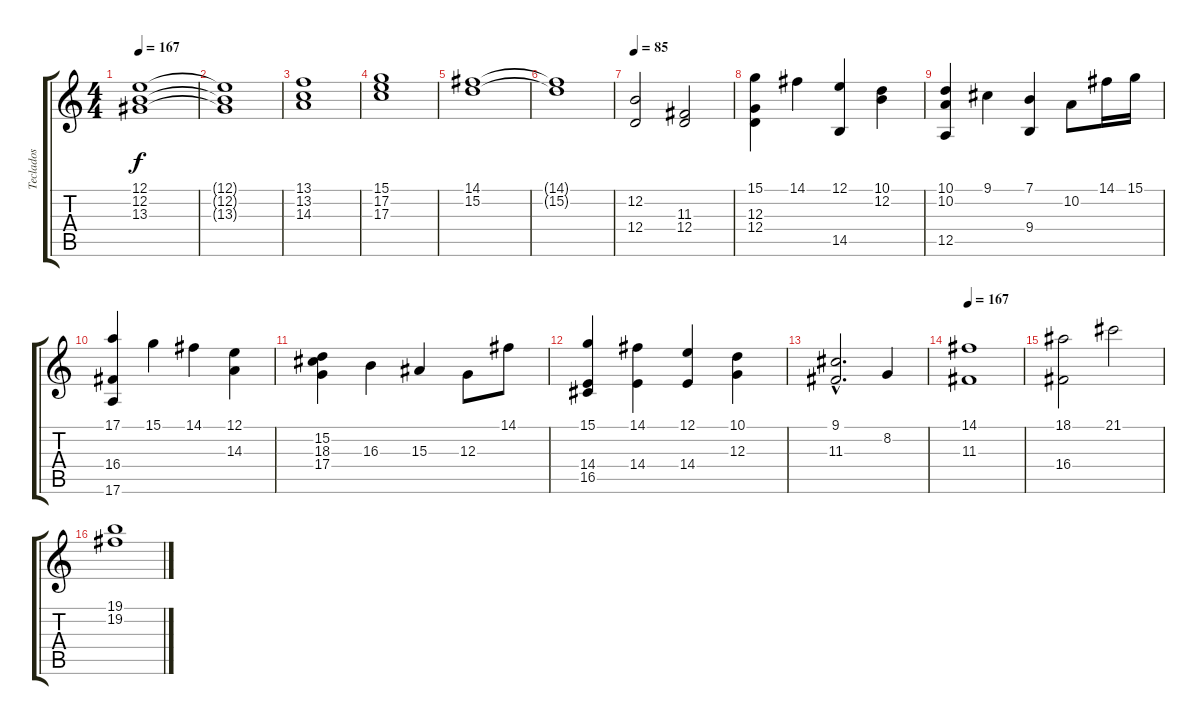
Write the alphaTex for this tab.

\track ("Teclados" "Teclados") {instrument stringensemble1}
\staff {score tabs}
\tuning (E4 B3 G3 D3 A2 E2) {hide}
\ts (4 4)
\tempo 167
\clef g2
\ks c
(12.1 12.2 13.3).1{dy f} |
(12.1{t} 12.2{t} 13.3{t}).1 |
(13.1 13.2 14.3).1 |
(15.1 17.2 17.3).1 |
(14.1 15.2).1 |
(14.1{t} 15.2{t}).1 |
\tempo 85
(12.2 12.4).2 (11.3 12.4).2 |
(15.1 12.3 12.4).4 14.1.4 (12.1 14.5).4 (10.1 12.2).4 |
(10.1 10.2 12.5).4 9.1.4 (7.1 9.4).4 10.2.8 14.1.16 15.1.16 |
(17.1 16.4 17.6).4 15.1.4 14.1.4 (12.1 14.3).4 |
(15.2 18.3 17.4).4 16.3.4 15.3.4 12.3.8 14.1.8 |
(15.1 14.4 16.5).4 (14.1 14.4).4 (12.1 14.4).4 (10.1 12.3).4 |
(9.1{hac} 11.3{hac}).2{d} 8.2.4 |
\tempo 167
(14.1 11.3).1 |
(18.1 16.4).2 21.1.2 |
(19.1 19.2).1
